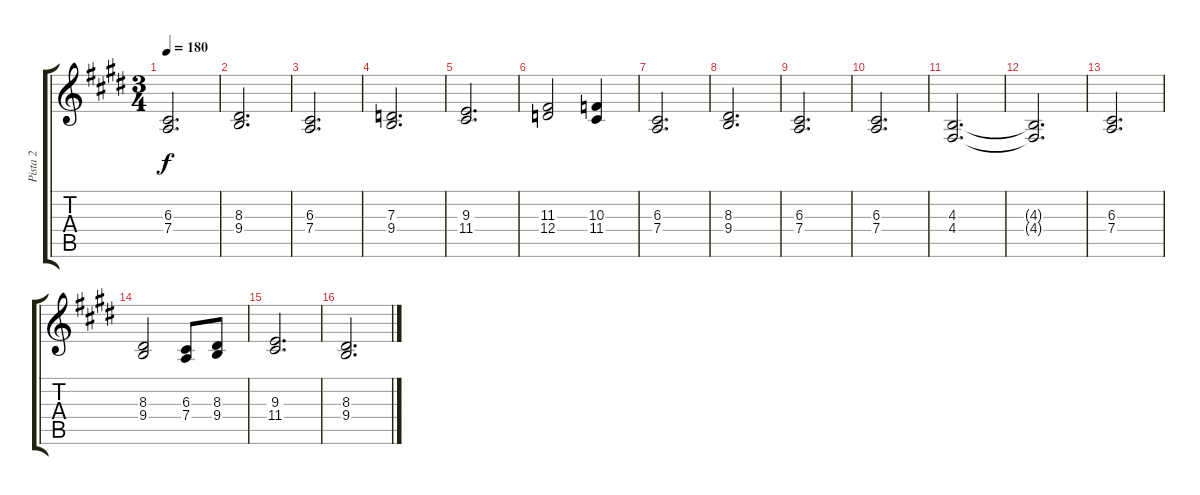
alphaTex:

\track ("Pista 2" "Pista 2") {instrument stringensemble1}
\staff {score tabs}
\tuning (E4 B3 G3 D3 A2 E2) {hide}
\ts (3 4)
\tempo 180
\clef g2
\ks e
(6.3 7.4).2{d dy f} |
(8.3 9.4).2{d} |
(6.3 7.4).2{d} |
(7.3 9.4).2{d} |
(9.3 11.4).2{d} |
(11.3 12.4).2 (10.3 11.4).4 |
(6.3 7.4).2{d} |
(8.3 9.4).2{d} |
(6.3 7.4).2{d} |
(6.3 7.4).2{d} |
(4.3 4.4).2{d} |
(4.3{t} 4.4{t}).2{d} |
(6.3 7.4).2{d} |
(8.3 9.4).2 (6.3 7.4).8 (8.3 9.4).8 |
(9.3 11.4).2{d} |
(8.3 9.4).2{d}
